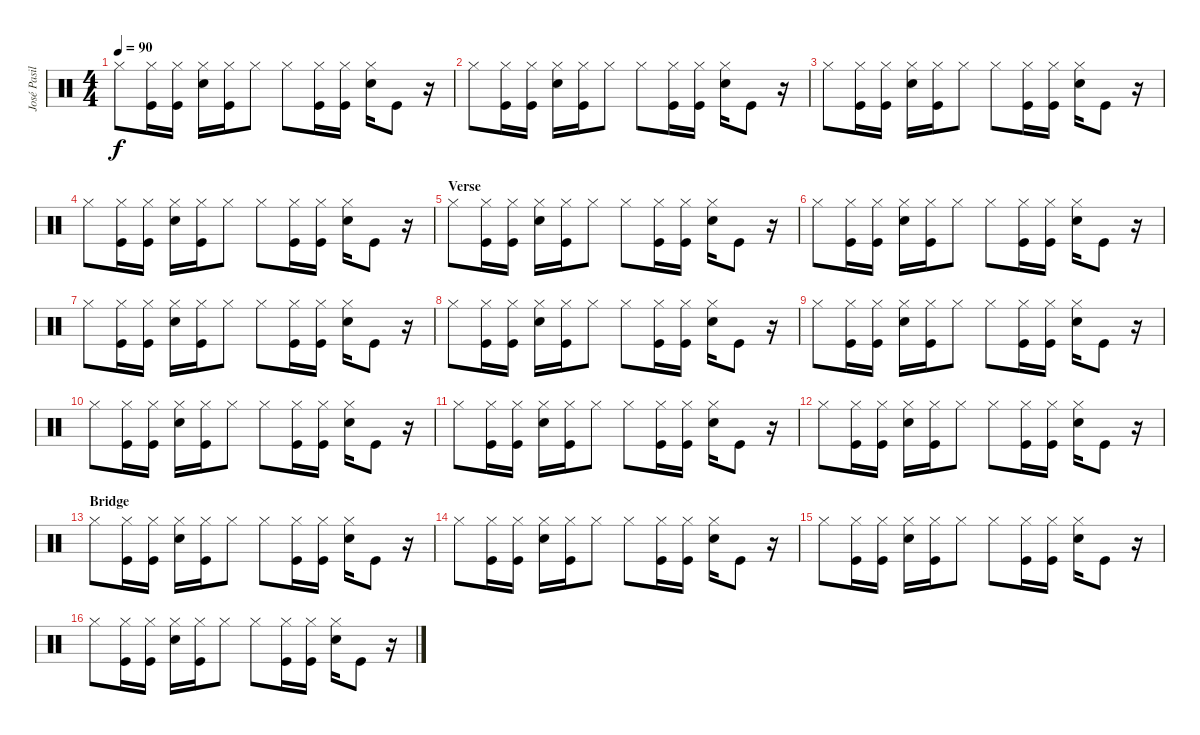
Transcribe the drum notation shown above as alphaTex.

\track ("José Pasillas II / DJ Kilmore" "José Pasil") {instrument percussion}
\staff {score}
\articulation defaults
\ts (4 4)
\tempo 90
\clef neutral
\ks c "Hi-Hat (closed)".8{dy f}
("Hi-Hat (closed)" "Kick (hit)").16 ("Hi-Hat (closed)" "Kick (hit)").16 ("Hi-Hat (closed)" "Electric Snare (hit)").16 ("Hi-Hat (closed)" "Kick (hit)").16 "Hi-Hat (closed)".8 "Hi-Hat (closed)".8 ("Hi-Hat (closed)" "Kick (hit)").16 ("Hi-Hat (closed)" "Kick (hit)").16 ("Hi-Hat (closed)" "Electric Snare (hit)").16 "Kick (hit)".8 r.16 |
"Hi-Hat (closed)".8 ("Hi-Hat (closed)" "Kick (hit)").16 ("Hi-Hat (closed)" "Kick (hit)").16 ("Hi-Hat (closed)" "Electric Snare (hit)").16 ("Hi-Hat (closed)" "Kick (hit)").16 "Hi-Hat (closed)".8 "Hi-Hat (closed)".8 ("Hi-Hat (closed)" "Kick (hit)").16 ("Hi-Hat (closed)" "Kick (hit)").16 ("Hi-Hat (closed)" "Electric Snare (hit)").16 "Kick (hit)".8 r.16 |
"Hi-Hat (closed)".8 ("Hi-Hat (closed)" "Kick (hit)").16 ("Hi-Hat (closed)" "Kick (hit)").16 ("Hi-Hat (closed)" "Electric Snare (hit)").16 ("Hi-Hat (closed)" "Kick (hit)").16 "Hi-Hat (closed)".8 "Hi-Hat (closed)".8 ("Hi-Hat (closed)" "Kick (hit)").16 ("Hi-Hat (closed)" "Kick (hit)").16 ("Hi-Hat (closed)" "Electric Snare (hit)").16 "Kick (hit)".8 r.16 |
"Hi-Hat (closed)".8 ("Hi-Hat (closed)" "Kick (hit)").16 ("Hi-Hat (closed)" "Kick (hit)").16 ("Hi-Hat (closed)" "Electric Snare (hit)").16 ("Hi-Hat (closed)" "Kick (hit)").16 "Hi-Hat (closed)".8 "Hi-Hat (closed)".8 ("Hi-Hat (closed)" "Kick (hit)").16 ("Hi-Hat (closed)" "Kick (hit)").16 ("Hi-Hat (closed)" "Electric Snare (hit)").16 "Kick (hit)".8 r.16 |
\section ("" "Verse")
"Hi-Hat (closed)".8 ("Hi-Hat (closed)" "Kick (hit)").16 ("Hi-Hat (closed)" "Kick (hit)").16 ("Hi-Hat (closed)" "Electric Snare (hit)").16 ("Hi-Hat (closed)" "Kick (hit)").16 "Hi-Hat (closed)".8 "Hi-Hat (closed)".8 ("Hi-Hat (closed)" "Kick (hit)").16 ("Hi-Hat (closed)" "Kick (hit)").16 ("Hi-Hat (closed)" "Electric Snare (hit)").16 "Kick (hit)".8 r.16 |
"Hi-Hat (closed)".8 ("Hi-Hat (closed)" "Kick (hit)").16 ("Hi-Hat (closed)" "Kick (hit)").16 ("Hi-Hat (closed)" "Electric Snare (hit)").16 ("Hi-Hat (closed)" "Kick (hit)").16 "Hi-Hat (closed)".8 "Hi-Hat (closed)".8 ("Hi-Hat (closed)" "Kick (hit)").16 ("Hi-Hat (closed)" "Kick (hit)").16 ("Hi-Hat (closed)" "Electric Snare (hit)").16 "Kick (hit)".8 r.16 |
"Hi-Hat (closed)".8 ("Hi-Hat (closed)" "Kick (hit)").16 ("Hi-Hat (closed)" "Kick (hit)").16 ("Hi-Hat (closed)" "Electric Snare (hit)").16 ("Hi-Hat (closed)" "Kick (hit)").16 "Hi-Hat (closed)".8 "Hi-Hat (closed)".8 ("Hi-Hat (closed)" "Kick (hit)").16 ("Hi-Hat (closed)" "Kick (hit)").16 ("Hi-Hat (closed)" "Electric Snare (hit)").16 "Kick (hit)".8 r.16 |
"Hi-Hat (closed)".8 ("Hi-Hat (closed)" "Kick (hit)").16 ("Hi-Hat (closed)" "Kick (hit)").16 ("Hi-Hat (closed)" "Electric Snare (hit)").16 ("Hi-Hat (closed)" "Kick (hit)").16 "Hi-Hat (closed)".8 "Hi-Hat (closed)".8 ("Hi-Hat (closed)" "Kick (hit)").16 ("Hi-Hat (closed)" "Kick (hit)").16 ("Hi-Hat (closed)" "Electric Snare (hit)").16 "Kick (hit)".8 r.16 |
"Hi-Hat (closed)".8 ("Hi-Hat (closed)" "Kick (hit)").16 ("Hi-Hat (closed)" "Kick (hit)").16 ("Hi-Hat (closed)" "Electric Snare (hit)").16 ("Hi-Hat (closed)" "Kick (hit)").16 "Hi-Hat (closed)".8 "Hi-Hat (closed)".8 ("Hi-Hat (closed)" "Kick (hit)").16 ("Hi-Hat (closed)" "Kick (hit)").16 ("Hi-Hat (closed)" "Electric Snare (hit)").16 "Kick (hit)".8 r.16 |
"Hi-Hat (closed)".8 ("Hi-Hat (closed)" "Kick (hit)").16 ("Hi-Hat (closed)" "Kick (hit)").16 ("Hi-Hat (closed)" "Electric Snare (hit)").16 ("Hi-Hat (closed)" "Kick (hit)").16 "Hi-Hat (closed)".8 "Hi-Hat (closed)".8 ("Hi-Hat (closed)" "Kick (hit)").16 ("Hi-Hat (closed)" "Kick (hit)").16 ("Hi-Hat (closed)" "Electric Snare (hit)").16 "Kick (hit)".8 r.16 |
"Hi-Hat (closed)".8 ("Hi-Hat (closed)" "Kick (hit)").16 ("Hi-Hat (closed)" "Kick (hit)").16 ("Hi-Hat (closed)" "Electric Snare (hit)").16 ("Hi-Hat (closed)" "Kick (hit)").16 "Hi-Hat (closed)".8 "Hi-Hat (closed)".8 ("Hi-Hat (closed)" "Kick (hit)").16 ("Hi-Hat (closed)" "Kick (hit)").16 ("Hi-Hat (closed)" "Electric Snare (hit)").16 "Kick (hit)".8 r.16 |
"Hi-Hat (closed)".8 ("Hi-Hat (closed)" "Kick (hit)").16 ("Hi-Hat (closed)" "Kick (hit)").16 ("Hi-Hat (closed)" "Electric Snare (hit)").16 ("Hi-Hat (closed)" "Kick (hit)").16 "Hi-Hat (closed)".8 "Hi-Hat (closed)".8 ("Hi-Hat (closed)" "Kick (hit)").16 ("Hi-Hat (closed)" "Kick (hit)").16 ("Hi-Hat (closed)" "Electric Snare (hit)").16 "Kick (hit)".8 r.16 |
\section ("" "Bridge")
"Hi-Hat (closed)".8 ("Hi-Hat (closed)" "Kick (hit)").16 ("Hi-Hat (closed)" "Kick (hit)").16 ("Hi-Hat (closed)" "Electric Snare (hit)").16 ("Hi-Hat (closed)" "Kick (hit)").16 "Hi-Hat (closed)".8 "Hi-Hat (closed)".8 ("Hi-Hat (closed)" "Kick (hit)").16 ("Hi-Hat (closed)" "Kick (hit)").16 ("Hi-Hat (closed)" "Electric Snare (hit)").16 "Kick (hit)".8 r.16 |
"Hi-Hat (closed)".8 ("Hi-Hat (closed)" "Kick (hit)").16 ("Hi-Hat (closed)" "Kick (hit)").16 ("Hi-Hat (closed)" "Electric Snare (hit)").16 ("Hi-Hat (closed)" "Kick (hit)").16 "Hi-Hat (closed)".8 "Hi-Hat (closed)".8 ("Hi-Hat (closed)" "Kick (hit)").16 ("Hi-Hat (closed)" "Kick (hit)").16 ("Hi-Hat (closed)" "Electric Snare (hit)").16 "Kick (hit)".8 r.16 |
"Hi-Hat (closed)".8 ("Hi-Hat (closed)" "Kick (hit)").16 ("Hi-Hat (closed)" "Kick (hit)").16 ("Hi-Hat (closed)" "Electric Snare (hit)").16 ("Hi-Hat (closed)" "Kick (hit)").16 "Hi-Hat (closed)".8 "Hi-Hat (closed)".8 ("Hi-Hat (closed)" "Kick (hit)").16 ("Hi-Hat (closed)" "Kick (hit)").16 ("Hi-Hat (closed)" "Electric Snare (hit)").16 "Kick (hit)".8 r.16 |
"Hi-Hat (closed)".8 ("Hi-Hat (closed)" "Kick (hit)").16 ("Hi-Hat (closed)" "Kick (hit)").16 ("Hi-Hat (closed)" "Electric Snare (hit)").16 ("Hi-Hat (closed)" "Kick (hit)").16 "Hi-Hat (closed)".8 "Hi-Hat (closed)".8 ("Hi-Hat (closed)" "Kick (hit)").16 ("Hi-Hat (closed)" "Kick (hit)").16 ("Hi-Hat (closed)" "Electric Snare (hit)").16 "Kick (hit)".8 r.16
